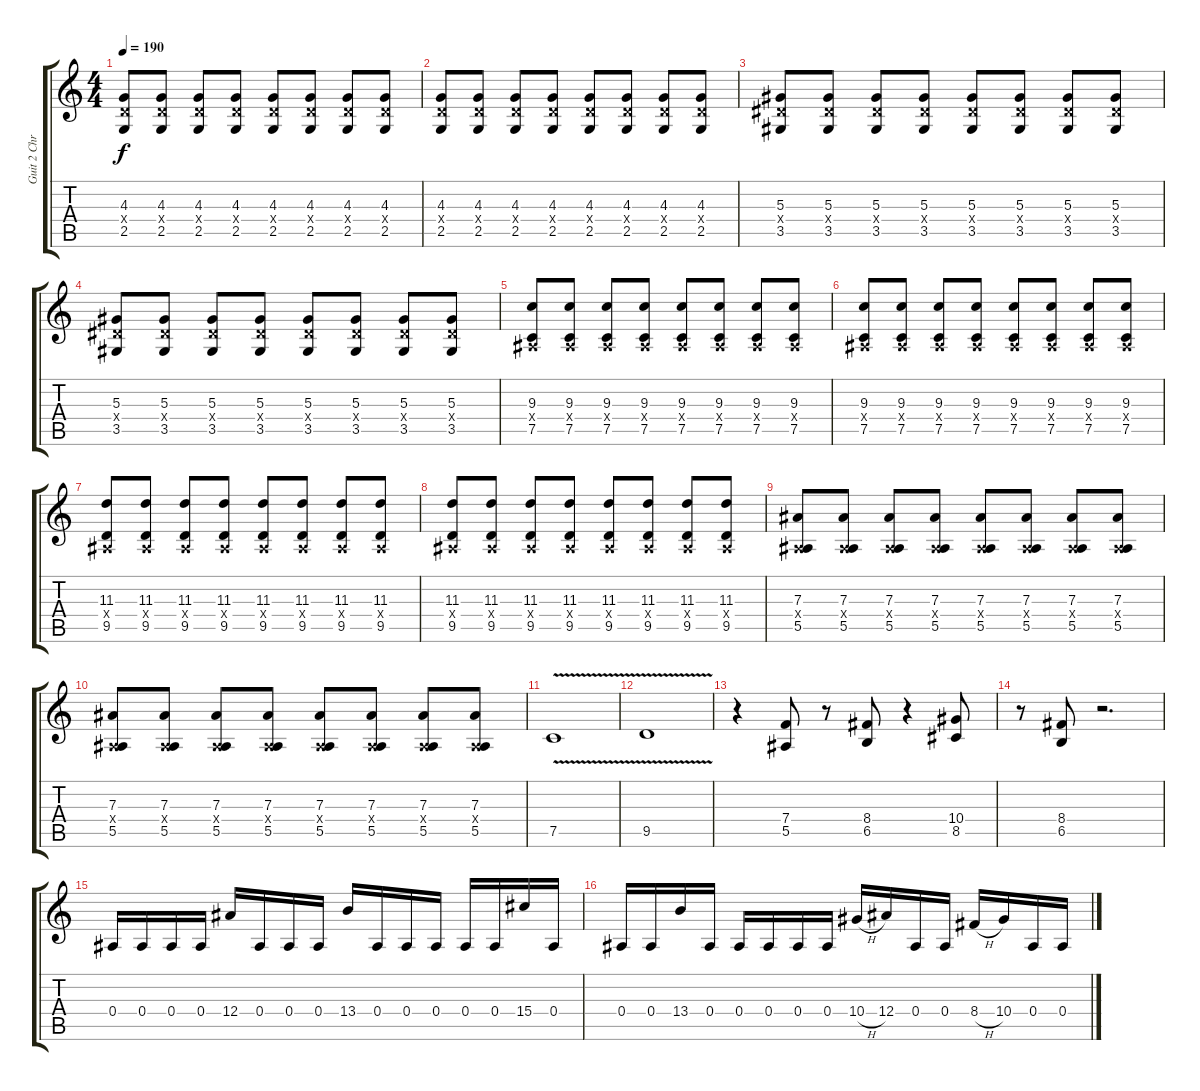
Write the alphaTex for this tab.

\track ("Guit 2 Chris" "Guit 2 Chr") {instrument distortionguitar}
\staff {score tabs}
\tuning (C4 G3 Eb3 Bb2 F2 C2) {hide}
\ts (4 4)
\tempo 190
\clef g2
\ks c
(4.3 4.4{x} 2.5).8{dy f} (4.3 4.4{x} 2.5).8 (4.3 4.4{x} 2.5).8 (4.3 4.4{x} 2.5).8 (4.3 4.4{x} 2.5).8 (4.3 4.4{x} 2.5).8 (4.3 4.4{x} 2.5).8 (4.3 4.4{x} 2.5).8 |
(4.3 4.4{x} 2.5).8 (4.3 4.4{x} 2.5).8 (4.3 4.4{x} 2.5).8 (4.3 4.4{x} 2.5).8 (4.3 4.4{x} 2.5).8 (4.3 4.4{x} 2.5).8 (4.3 4.4{x} 2.5).8 (4.3 4.4{x} 2.5).8 |
(5.3 5.4{x} 3.5).8 (5.3 5.4{x} 3.5).8 (5.3 5.4{x} 3.5).8 (5.3 5.4{x} 3.5).8 (5.3 5.4{x} 3.5).8 (5.3 5.4{x} 3.5).8 (5.3 5.4{x} 3.5).8 (5.3 5.4{x} 3.5).8 |
(5.3 5.4{x} 3.5).8 (5.3 5.4{x} 3.5).8 (5.3 5.4{x} 3.5).8 (5.3 5.4{x} 3.5).8 (5.3 5.4{x} 3.5).8 (5.3 5.4{x} 3.5).8 (5.3 5.4{x} 3.5).8 (5.3 5.4{x} 3.5).8 |
(9.3 0.4{x} 7.5).8 (9.3 0.4{x} 7.5).8 (9.3 0.4{x} 7.5).8 (9.3 0.4{x} 7.5).8 (9.3 0.4{x} 7.5).8 (9.3 0.4{x} 7.5).8 (9.3 0.4{x} 7.5).8 (9.3 0.4{x} 7.5).8 |
(9.3 0.4{x} 7.5).8 (9.3 0.4{x} 7.5).8 (9.3 0.4{x} 7.5).8 (9.3 0.4{x} 7.5).8 (9.3 0.4{x} 7.5).8 (9.3 0.4{x} 7.5).8 (9.3 0.4{x} 7.5).8 (9.3 0.4{x} 7.5).8 |
(11.3 0.4{x} 9.5).8 (11.3 0.4{x} 9.5).8 (11.3 0.4{x} 9.5).8 (11.3 0.4{x} 9.5).8 (11.3 0.4{x} 9.5).8 (11.3 0.4{x} 9.5).8 (11.3 0.4{x} 9.5).8 (11.3 0.4{x} 9.5).8 |
(11.3 0.4{x} 9.5).8 (11.3 0.4{x} 9.5).8 (11.3 0.4{x} 9.5).8 (11.3 0.4{x} 9.5).8 (11.3 0.4{x} 9.5).8 (11.3 0.4{x} 9.5).8 (11.3 0.4{x} 9.5).8 (11.3 0.4{x} 9.5).8 |
(7.3 0.4{x} 5.5).8 (7.3 0.4{x} 5.5).8 (7.3 0.4{x} 5.5).8 (7.3 0.4{x} 5.5).8 (7.3 0.4{x} 5.5).8 (7.3 0.4{x} 5.5).8 (7.3 0.4{x} 5.5).8 (7.3 0.4{x} 5.5).8 |
(7.3 0.4{x} 5.5).8 (7.3 0.4{x} 5.5).8 (7.3 0.4{x} 5.5).8 (7.3 0.4{x} 5.5).8 (7.3 0.4{x} 5.5).8 (7.3 0.4{x} 5.5).8 (7.3 0.4{x} 5.5).8 (7.3 0.4{x} 5.5).8 |
7.5{v}.1 |
9.5{v}.1 |
r.4 (7.4 5.5).8 r.8 (8.4 6.5).8 r.4 (10.4 8.5).8 |
r.8 (8.4 6.5).8 r.2{d} |
0.4.16 0.4.16 0.4.16 0.4.16 12.4.16 0.4.16 0.4.16 0.4.16 13.4.16 0.4.16 0.4.16 0.4.16 0.4.16 0.4.16 15.4.16 0.4.16 |
0.4.16 0.4.16 13.4.16 0.4.16 0.4.16 0.4.16 0.4.16 0.4.16 10.4{h}.16 12.4.16 0.4.16 0.4.16 8.4{h}.16 10.4.16 0.4.16 0.4.16
